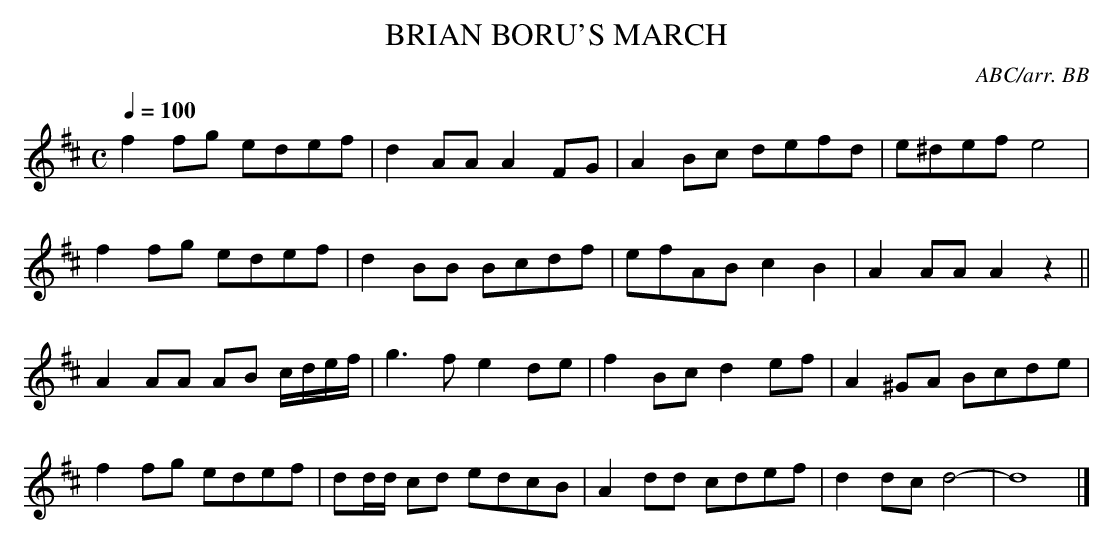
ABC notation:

X:1
T:BRIAN BORU'S MARCH
C:ABC/arr. BB
that only the B part was repeated (?) In my version neither
part is repeated.
Q:1/4=100
L:1/8
M:C
K:D
f2fg edef|d2AA A2FG|A2Bc defd|e^def e4|
f2fg edef|d2BB Bcdf|efAB c2B2|A2AA A2z2||
A2AA AB c/d/e/f/|g3f e2de|f2Bc d2ef|A2^GA Bcde|
f2 fg edef|dd/d/ cd edcB|A2dd cdef|d2dc d4-|d8|]
